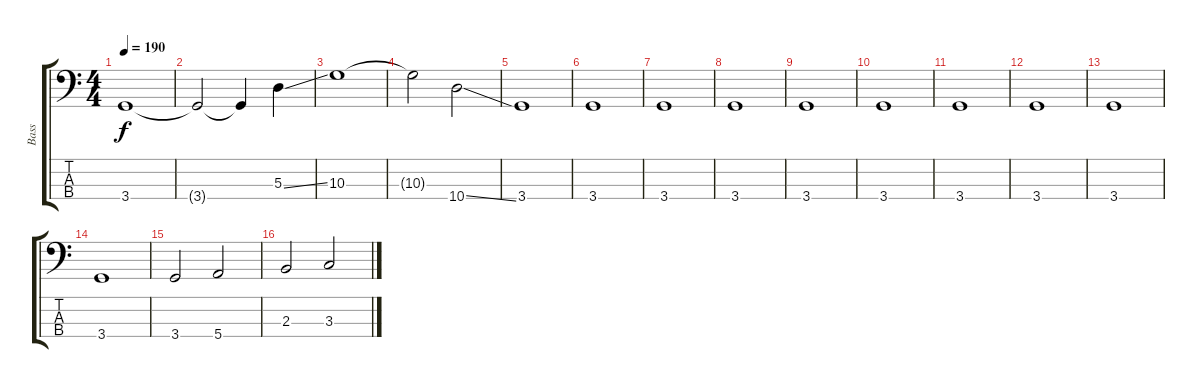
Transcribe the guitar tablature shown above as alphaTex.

\track ("Bass" "Bass") {instrument electricbassfinger}
\staff {score tabs}
\tuning (G2 D2 A1 E1) {hide}
\ts (4 4)
\tempo 190
\clef f4
\ks c
3.4.1{dy f} |
3.4{t}.2 3.4{t}.4 5.3{ss}.4 |
10.3.1 |
10.3{t}.2 10.4{ss}.2 |
3.4.1 |
3.4.1 |
3.4.1 |
3.4.1 |
3.4.1 |
3.4.1 |
3.4.1 |
3.4.1 |
3.4.1 |
3.4.1 |
3.4.2 5.4.2 |
2.3.2 3.3.2
